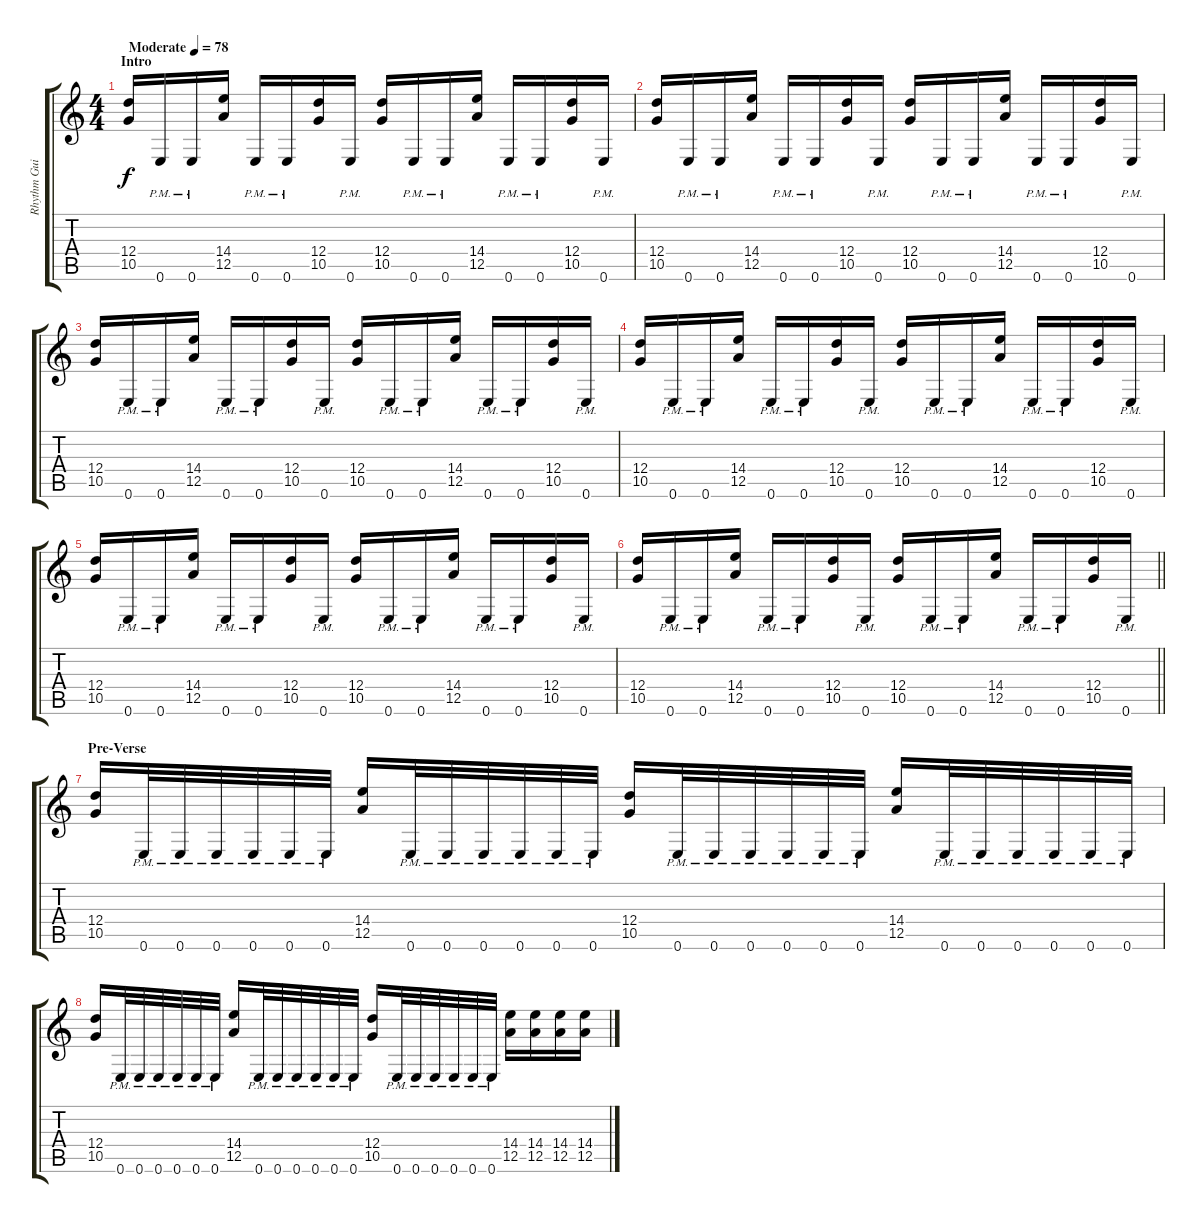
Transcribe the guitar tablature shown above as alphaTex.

\track ("Rhythm Guitar" "Rhythm Gui") {instrument distortionguitar}
\staff {score tabs}
\tuning (E4 B3 G3 D3 A2 E2) {hide}
\ts (4 4)
\section ("" "Intro")
\tempo (78 "Moderate")
\clef g2
\ks c
(12.4 10.5).16{dy f instrument distortionguitar} 0.6{pm}.16 0.6{pm}.16 (14.4 12.5).16 0.6{pm}.16 0.6{pm}.16 (12.4 10.5).16 0.6{pm}.16 (12.4 10.5).16 0.6{pm}.16 0.6{pm}.16 (14.4 12.5).16 0.6{pm}.16 0.6{pm}.16 (12.4 10.5).16 0.6{pm}.16 |
(12.4 10.5).16 0.6{pm}.16 0.6{pm}.16 (14.4 12.5).16 0.6{pm}.16 0.6{pm}.16 (12.4 10.5).16 0.6{pm}.16 (12.4 10.5).16 0.6{pm}.16 0.6{pm}.16 (14.4 12.5).16 0.6{pm}.16 0.6{pm}.16 (12.4 10.5).16 0.6{pm}.16 |
(12.4 10.5).16 0.6{pm}.16 0.6{pm}.16 (14.4 12.5).16 0.6{pm}.16 0.6{pm}.16 (12.4 10.5).16 0.6{pm}.16 (12.4 10.5).16 0.6{pm}.16 0.6{pm}.16 (14.4 12.5).16 0.6{pm}.16 0.6{pm}.16 (12.4 10.5).16 0.6{pm}.16 |
(12.4 10.5).16 0.6{pm}.16 0.6{pm}.16 (14.4 12.5).16 0.6{pm}.16 0.6{pm}.16 (12.4 10.5).16 0.6{pm}.16 (12.4 10.5).16 0.6{pm}.16 0.6{pm}.16 (14.4 12.5).16 0.6{pm}.16 0.6{pm}.16 (12.4 10.5).16 0.6{pm}.16 |
(12.4 10.5).16 0.6{pm}.16 0.6{pm}.16 (14.4 12.5).16 0.6{pm}.16 0.6{pm}.16 (12.4 10.5).16 0.6{pm}.16 (12.4 10.5).16 0.6{pm}.16 0.6{pm}.16 (14.4 12.5).16 0.6{pm}.16 0.6{pm}.16 (12.4 10.5).16 0.6{pm}.16 |
\barLineRight lightlight
(12.4 10.5).16 0.6{pm}.16 0.6{pm}.16 (14.4 12.5).16 0.6{pm}.16 0.6{pm}.16 (12.4 10.5).16 0.6{pm}.16 (12.4 10.5).16 0.6{pm}.16 0.6{pm}.16 (14.4 12.5).16 0.6{pm}.16 0.6{pm}.16 (12.4 10.5).16 0.6{pm}.16 |
\section ("" "Pre-Verse")
(12.4 10.5).16 0.6{pm}.32 0.6{pm}.32 0.6{pm}.32 0.6{pm}.32 0.6{pm}.32 0.6{pm}.32 (14.4 12.5).16 0.6{pm}.32 0.6{pm}.32 0.6{pm}.32 0.6{pm}.32 0.6{pm}.32 0.6{pm}.32 (12.4 10.5).16 0.6{pm}.32 0.6{pm}.32 0.6{pm}.32 0.6{pm}.32 0.6{pm}.32 0.6{pm}.32 (14.4 12.5).16 0.6{pm}.32 0.6{pm}.32 0.6{pm}.32 0.6{pm}.32 0.6{pm}.32 0.6{pm}.32 |
(12.4 10.5).16 0.6{pm}.32 0.6{pm}.32 0.6{pm}.32 0.6{pm}.32 0.6{pm}.32 0.6{pm}.32 (14.4 12.5).16 0.6{pm}.32 0.6{pm}.32 0.6{pm}.32 0.6{pm}.32 0.6{pm}.32 0.6{pm}.32 (12.4 10.5).16 0.6{pm}.32 0.6{pm}.32 0.6{pm}.32 0.6{pm}.32 0.6{pm}.32 0.6{pm}.32 (14.4 12.5).16 (14.4 12.5).16 (14.4 12.5).16 (14.4 12.5).16
